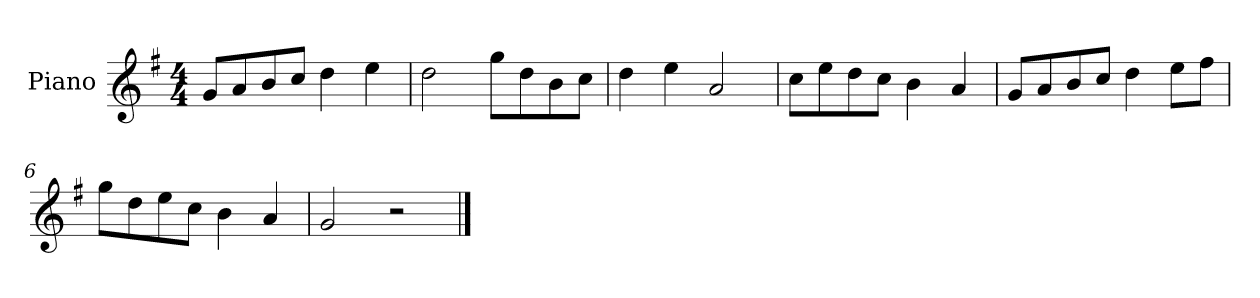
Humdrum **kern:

**kern
*part1
*staff1
*I"Piano
*I'P-no
*clefG2
*k[f#]
*M4/4
*MM90
=1
8g/L
8a/
8b/
8cc/J
4dd\
4ee\
=2
2dd\
8gg\L
8dd\
8b\
8cc\J
=3
4dd\
4ee\
2a/
=4
8cc\L
8ee\
8dd\
8cc\J
4b\
4a/
=5
8g/L
8a/
8b/
8cc/J
4dd\
8ee\L
8ff#\J
=6
8gg\L
8dd\
8ee\
8cc\J
4b\
4a/
=7
2g/
2r
==
*-
